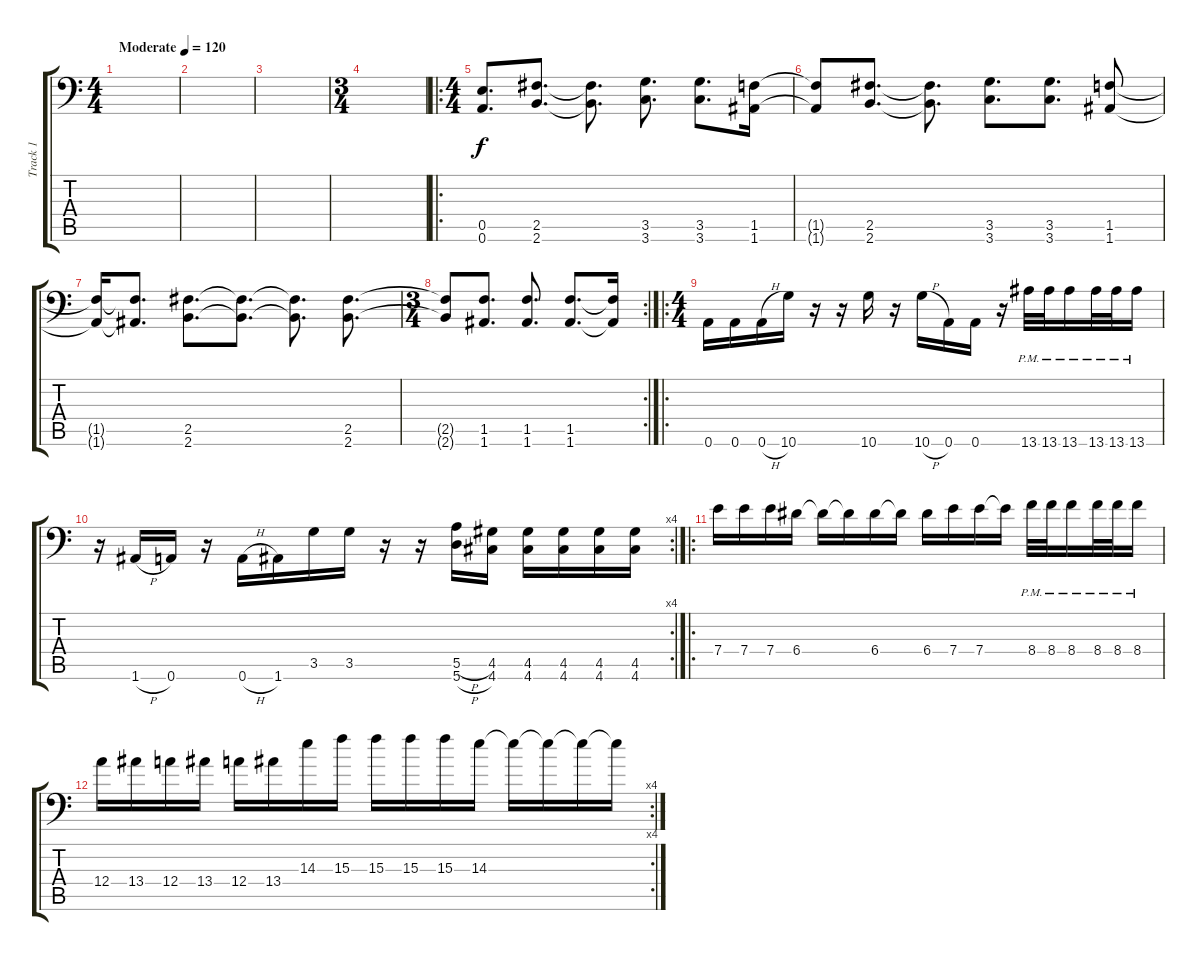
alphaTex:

\track ("Track 1" "Track 1") {instrument distortionguitar}
\staff {score tabs}
\tuning (B3 Gb3 D3 A2 E2 A1) {hide}
\ts (4 4)
\tempo (120 "Moderate")
\clef f4
\ks c
|
|
|
\ts (3 4)
|
\ro
\ts (4 4)
(0.5 0.6).8{d} (2.5 2.6).8{d} (2.5{t} 2.6{t}).8{d} (3.5 3.6).8{d} (3.5 3.6).8{d} (1.5 1.6).16 |
(1.5{t} 1.6{t}).8 (2.5 2.6).8{d} (2.5{t} 2.6{t}).8{d} (3.5 3.6).8{d} (3.5 3.6).8{d} (1.5 1.6).8 |
(1.5{t} 1.6{t}).16 (1.5{t} 1.6{t}).8{d} (2.5 2.6).8{d} (2.5{t} 2.6{t}).8{d} (2.5{t} 2.6{t}).8{d} (2.5 2.6).8{d} |
\rc 2
\ts (3 4)
(2.5{t} 2.6{t}).8 (1.5 1.6).8{d} (1.5 1.6).8{d} (1.5 1.6).8{d} (1.5{t} 1.6{t}).16 |
\ro
\ts (4 4)
0.6.16 0.6.16 0.6{h}.16 10.6.16 r.16 r.16 10.6.16 r.16 10.6{h}.16 0.6.16 0.6.16 r.16 13.6{pm}.32 13.6{pm}.32 13.6{pm}.16 13.6{pm}.32 13.6{pm}.32 13.6{pm}.16 |
\rc 4
r.16 1.6{h}.16 0.6.16 r.16 0.6{h}.16 1.6.16 3.5.16 3.5.16 r.16 r.16 (5.5{h} 5.6{h}).16 (4.5 4.6).16 (4.5 4.6).16 (4.5 4.6).16 (4.5 4.6).16 (4.5 4.6).16 |
\ro
7.4.16 7.4.16 7.4.16 6.4.16 6.4{t}.16 6.4{t}.16 6.4.16 6.4{t}.16 6.4.16 7.4.16 7.4.16 7.4{t}.16 8.4{pm}.32 8.4{pm}.32 8.4{pm}.16 8.4{pm}.32 8.4{pm}.32 8.4{pm}.16 |
\rc 4
12.4.16 13.4.16 12.4.16 13.4.16 12.4.16 13.4.16 14.3.16 15.3.16 15.3.16 15.3.16 15.3.16 14.3.16 14.3{t}.16 14.3{t}.16 14.3{t}.16 14.3{t}.16
